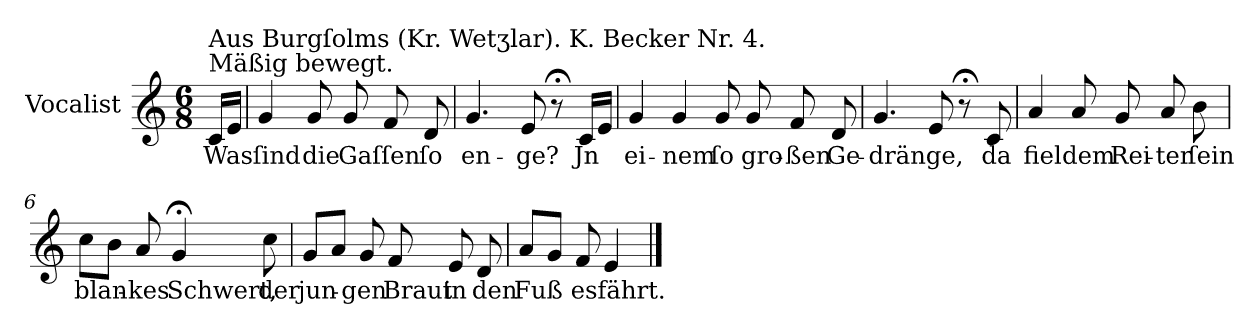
**kern	**text
*part1	*part1
*staff1	*staff1
*I"Vocalist	*
*k[]	*
*C:	*
*M6/8	*
=	=
!LO:TX:a:t=Mäßig bewegt.	!
!LO:TX:a:t=Aus Burgſolms (Kr. Wetʒlar). K. Becker Nr. 4.	!
16cLL	Was
16eJJ	.
=1	=1
4g	ſind
8g	die
8g	Gaſſen
8f	.
8d	ſo
=2	=2
4.g	en-
8e	-ge?
8r;<	.
16cLL	Jn
16eJJ	.
=3	=3
4g	ei-
4g	-nem
8g	ſo
8g	gro-
8f	-ßen
8d	Ge-
=4	=4
4.g	-dränge,
8e	.
8r;<	.
8c	da
=5	=5
4a	fiel
8a	dem
8g	Rei-
8a	-ter
8b	ſein
=6	=6
8ccL	blan-
8bJ	.
8a	-kes
4g;<	Schwert,
8cc	der
=7	=7
8gL	jun-
8aJ	.
8g	-gen
8f	Braut
8e	in
8d	den
=8	=8
8aL	Fuß
8gJ	.
8f	es
4e	fährt.
==	==
*-	*-
